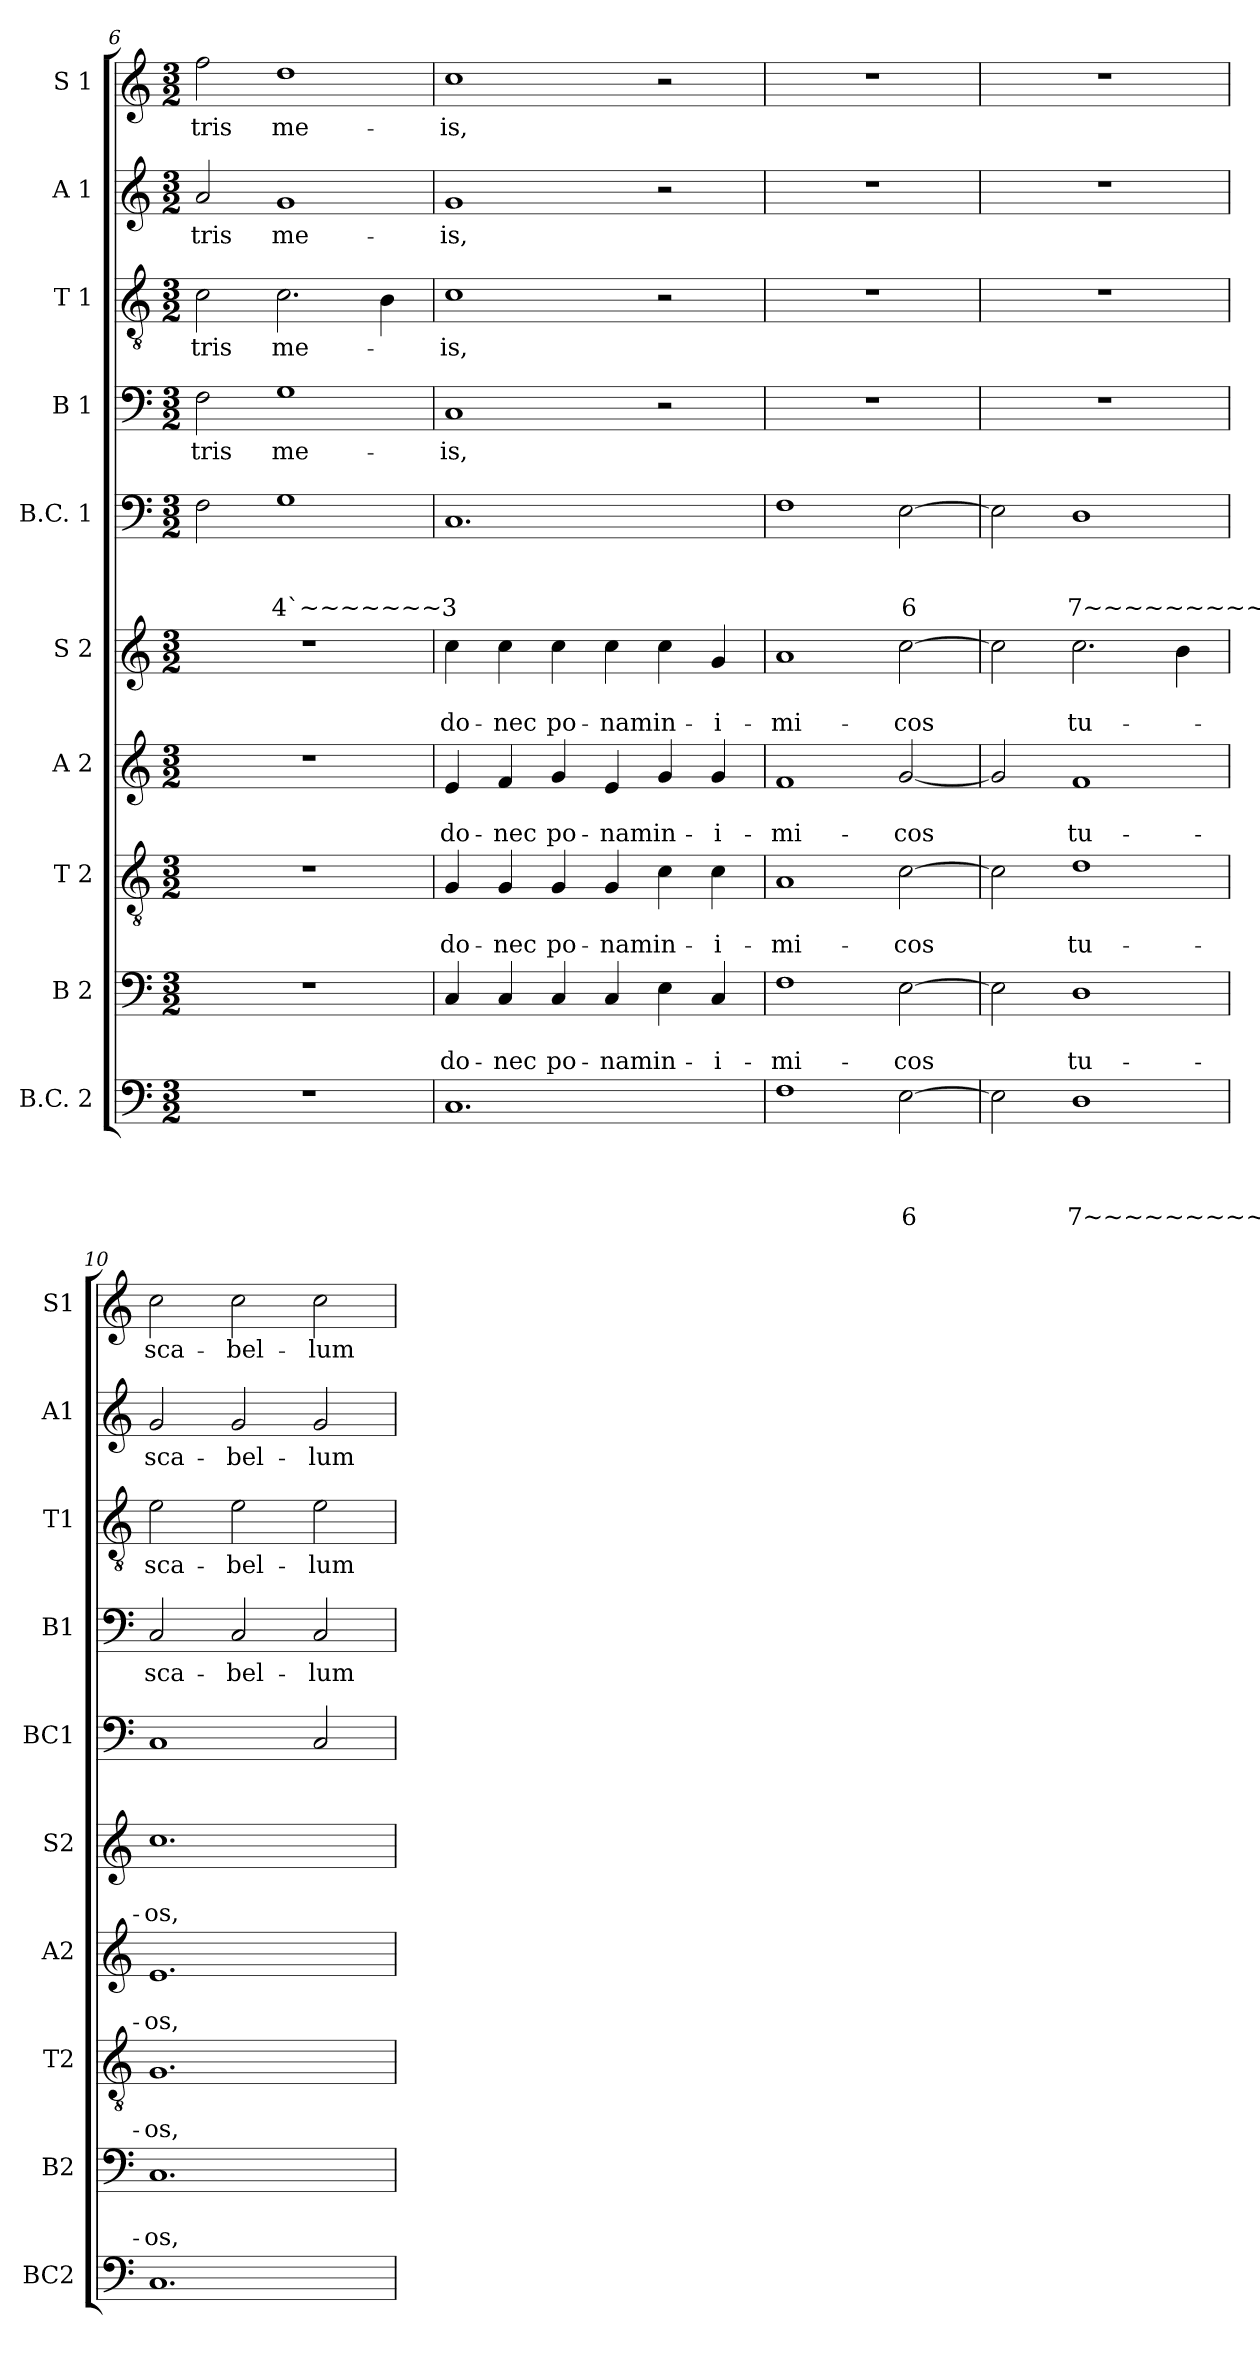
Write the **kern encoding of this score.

**kern	**text	**text	**text	**text	**kern	**text	**text	**kern	**text	**text	**kern	**text	**text	**kern	**text	**text	**kern	**text	**text	**text	**kern	**text	**kern	**text	**kern	**text	**kern	**text
*part10	*part10	*part10	*part10	*part10	*part9	*part9	*part9	*part8	*part8	*part8	*part7	*part7	*part7	*part6	*part6	*part6	*part5	*part5	*part5	*part5	*part4	*part4	*part3	*part3	*part2	*part2	*part1	*part1
*staff10	*staff10	*staff10	*staff10	*staff10	*staff9	*staff9	*staff9	*staff8	*staff8	*staff8	*staff7	*staff7	*staff7	*staff6	*staff6	*staff6	*staff5	*staff5	*staff5	*staff5	*staff4	*staff4	*staff3	*staff3	*staff2	*staff2	*staff1	*staff1
*I"B.C. 2	*	*	*	*	*I"B 2	*	*	*I"T 2	*	*	*I"A 2	*	*	*I"S 2	*	*	*I"B.C. 1	*	*	*	*I"B 1	*	*I"T 1	*	*I"A 1	*	*I"S 1	*
*I'BC2	*	*	*	*	*I'B2	*	*	*I'T2	*	*	*I'A2	*	*	*I'S2	*	*	*I'BC1	*	*	*	*I'B1	*	*I'T1	*	*I'A1	*	*I'S1	*
!!LO:PB:g=z
*clefF4	*	*	*	*	*clefF4	*	*	*clefGv2	*	*	*clefG2	*	*	*clefG2	*	*	*clefF4	*	*	*	*clefF4	*	*clefGv2	*	*clefG2	*	*clefG2	*
*k[]	*	*	*	*	*k[]	*	*	*k[]	*	*	*k[]	*	*	*k[]	*	*	*k[]	*	*	*	*k[]	*	*k[]	*	*k[]	*	*k[]	*
*C:	*	*	*	*	*C:	*	*	*C:	*	*	*C:	*	*	*C:	*	*	*C:	*	*	*	*C:	*	*C:	*	*C:	*	*C:	*
*M3/2	*	*	*	*	*M3/2	*	*	*M3/2	*	*	*M3/2	*	*	*M3/2	*	*	*M3/2	*	*	*	*M3/2	*	*M3/2	*	*M3/2	*	*M3/2	*
=6	=6	=6	=6	=6	=6	=6	=6	=6	=6	=6	=6	=6	=6	=6	=6	=6	=6	=6	=6	=6	=6	=6	=6	=6	=6	=6	=6	=6
!	!	!	!	!	!	!	!	!	!	!	!	!	!	!	!	!	!	!	!	!	!	!LO:LY:b	!	!LO:LY:b	!	!LO:LY:b	!	!LO:LY:b
1.r	.	.	.	.	1.r	.	.	1.r	.	.	1.r	.	.	1.r	.	.	2F\	.	.	.	2F\	-tris	2c\	-tris	2a/	-tris	2ff\	-tris
!	!	!	!	!	!	!	!	!	!	!	!	!	!	!	!	!	!	!	!	!LO:LY:b	!	!LO:LY:b	!	!LO:LY:b	!	!LO:LY:b	!	!LO:LY:b
.	.	.	.	.	.	.	.	.	.	.	.	.	.	.	.	.	1G	.	.	4`~~~~~~~3	1G	me-	2.c\	me-	1g	me-	1dd	me-
.	.	.	.	.	.	.	.	.	.	.	.	.	.	.	.	.	.	.	.	.	.	.	4B\	.	.	.	.	.
=7	=7	=7	=7	=7	=7	=7	=7	=7	=7	=7	=7	=7	=7	=7	=7	=7	=7	=7	=7	=7	=7	=7	=7	=7	=7	=7	=7	=7
!	!	!	!	!	!	!	!LO:LY:b	!	!	!LO:LY:b	!	!	!LO:LY:b	!	!	!LO:LY:b	!	!	!	!	!	!LO:LY:b	!	!LO:LY:b	!	!LO:LY:b	!	!LO:LY:b
1.C	.	.	.	.	4C/	.	do-	4G/	.	do-	4e/	.	do-	4cc\	.	do-	1.C	.	.	.	1C	-is,	1c	-is,	1g	-is,	1cc	-is,
!	!	!	!	!	!	!	!LO:LY:b	!	!	!LO:LY:b	!	!	!LO:LY:b	!	!	!LO:LY:b	!	!	!	!	!	!	!	!	!	!	!	!
.	.	.	.	.	4C/	.	-nec	4G/	.	-nec	4f/	.	-nec	4cc\	.	-nec	.	.	.	.	.	.	.	.	.	.	.	.
!	!	!	!	!	!	!	!LO:LY:b	!	!	!LO:LY:b	!	!	!LO:LY:b	!	!	!LO:LY:b	!	!	!	!	!	!	!	!	!	!	!	!
.	.	.	.	.	4C/	.	po-	4G/	.	po-	4g/	.	po-	4cc\	.	po-	.	.	.	.	.	.	.	.	.	.	.	.
!	!	!	!	!	!	!	!LO:LY:b	!	!	!LO:LY:b	!	!	!LO:LY:b	!	!	!LO:LY:b	!	!	!	!	!	!	!	!	!	!	!	!
.	.	.	.	.	4C/	.	-nam	4G/	.	-nam	4e/	.	-nam	4cc\	.	-nam	.	.	.	.	.	.	.	.	.	.	.	.
!	!	!	!	!	!	!	!LO:LY:b	!	!	!LO:LY:b	!	!	!LO:LY:b	!	!	!LO:LY:b	!	!	!	!	!	!	!	!	!	!	!	!
.	.	.	.	.	4E\	.	in-	4c\	.	in-	4g/	.	in-	4cc\	.	in-	.	.	.	.	2r	.	2r	.	2r	.	2r	.
!	!	!	!	!	!	!	!LO:LY:b	!	!	!LO:LY:b	!	!	!LO:LY:b	!	!	!LO:LY:b	!	!	!	!	!	!	!	!	!	!	!	!
.	.	.	.	.	4C/	.	-i-	4c\	.	-i-	4g/	.	-i-	4g/	.	-i-	.	.	.	.	.	.	.	.	.	.	.	.
=8	=8	=8	=8	=8	=8	=8	=8	=8	=8	=8	=8	=8	=8	=8	=8	=8	=8	=8	=8	=8	=8	=8	=8	=8	=8	=8	=8	=8
!	!	!	!	!	!	!	!LO:LY:b	!	!	!LO:LY:b	!	!	!LO:LY:b	!	!	!LO:LY:b	!	!	!	!	!	!	!	!	!	!	!	!
1F	.	.	.	.	1F	.	-mi-	1A	.	-mi-	1f	.	-mi-	1a	.	-mi-	1F	.	.	.	1.r	.	1.r	.	1.r	.	1.r	.
!	!	!	!	!LO:LY:b	!	!	!LO:LY:b	!	!	!LO:LY:b	!	!	!LO:LY:b	!	!	!LO:LY:b	!	!	!	!LO:LY:b	!	!	!	!	!	!	!	!
[2E\	.	.	.	6	[2E\	.	-cos	[2c\	.	-cos	[2g/	.	-cos	[2cc\	.	-cos	[2E\	.	.	6	.	.	.	.	.	.	.	.
=9	=9	=9	=9	=9	=9	=9	=9	=9	=9	=9	=9	=9	=9	=9	=9	=9	=9	=9	=9	=9	=9	=9	=9	=9	=9	=9	=9	=9
2E\]	.	.	.	.	2E\]	.	.	2c\]	.	.	2g/]	.	.	2cc\]	.	.	2E\]	.	.	.	1.r	.	1.r	.	1.r	.	1.r	.
!	!	!	!	!LO:LY:b	!	!	!LO:LY:b	!	!	!LO:LY:b	!	!	!LO:LY:b	!	!	!LO:LY:b	!	!	!	!LO:LY:b	!	!	!	!	!	!	!	!
1D	.	.	.	7~~~~~~~~~6	1D	.	tu-	1d	.	tu-	1f	.	tu-	2.cc\	.	tu-	1D	.	.	7~~~~~~~~~~~6	.	.	.	.	.	.	.	.
.	.	.	.	.	.	.	.	.	.	.	.	.	.	4b\	.	.	.	.	.	.	.	.	.	.	.	.	.	.
=10	=10	=10	=10	=10	=10	=10	=10	=10	=10	=10	=10	=10	=10	=10	=10	=10	=10	=10	=10	=10	=10	=10	=10	=10	=10	=10	=10	=10
!	!	!	!	!	!	!	!LO:LY:b	!	!	!LO:LY:b	!	!	!LO:LY:b	!	!	!LO:LY:b	!	!	!	!	!	!LO:LY:b	!	!LO:LY:b	!	!LO:LY:b	!	!LO:LY:b
1.C	.	.	.	.	1.C	.	-os,	1.G	.	-os,	1.e	.	-os,	1.cc	.	-os,	1C	.	.	.	2C/	sca-	2e\	sca-	2g/	sca-	2cc\	sca-
!	!	!	!	!	!	!	!	!	!	!	!	!	!	!	!	!	!	!	!	!	!	!LO:LY:b	!	!LO:LY:b	!	!LO:LY:b	!	!LO:LY:b
.	.	.	.	.	.	.	.	.	.	.	.	.	.	.	.	.	.	.	.	.	2C/	-bel-	2e\	-bel-	2g/	-bel-	2cc\	-bel-
!	!	!	!	!	!	!	!	!	!	!	!	!	!	!	!	!	!	!	!	!	!	!LO:LY:b	!	!LO:LY:b	!	!LO:LY:b	!	!LO:LY:b
.	.	.	.	.	.	.	.	.	.	.	.	.	.	.	.	.	2C/	.	.	.	2C/	-lum	2e\	-lum	2g/	-lum	2cc\	-lum
=	=	=	=	=	=	=	=	=	=	=	=	=	=	=	=	=	=	=	=	=	=	=	=	=	=	=	=	=
*-	*-	*-	*-	*-	*-	*-	*-	*-	*-	*-	*-	*-	*-	*-	*-	*-	*-	*-	*-	*-	*-	*-	*-	*-	*-	*-	*-	*-
